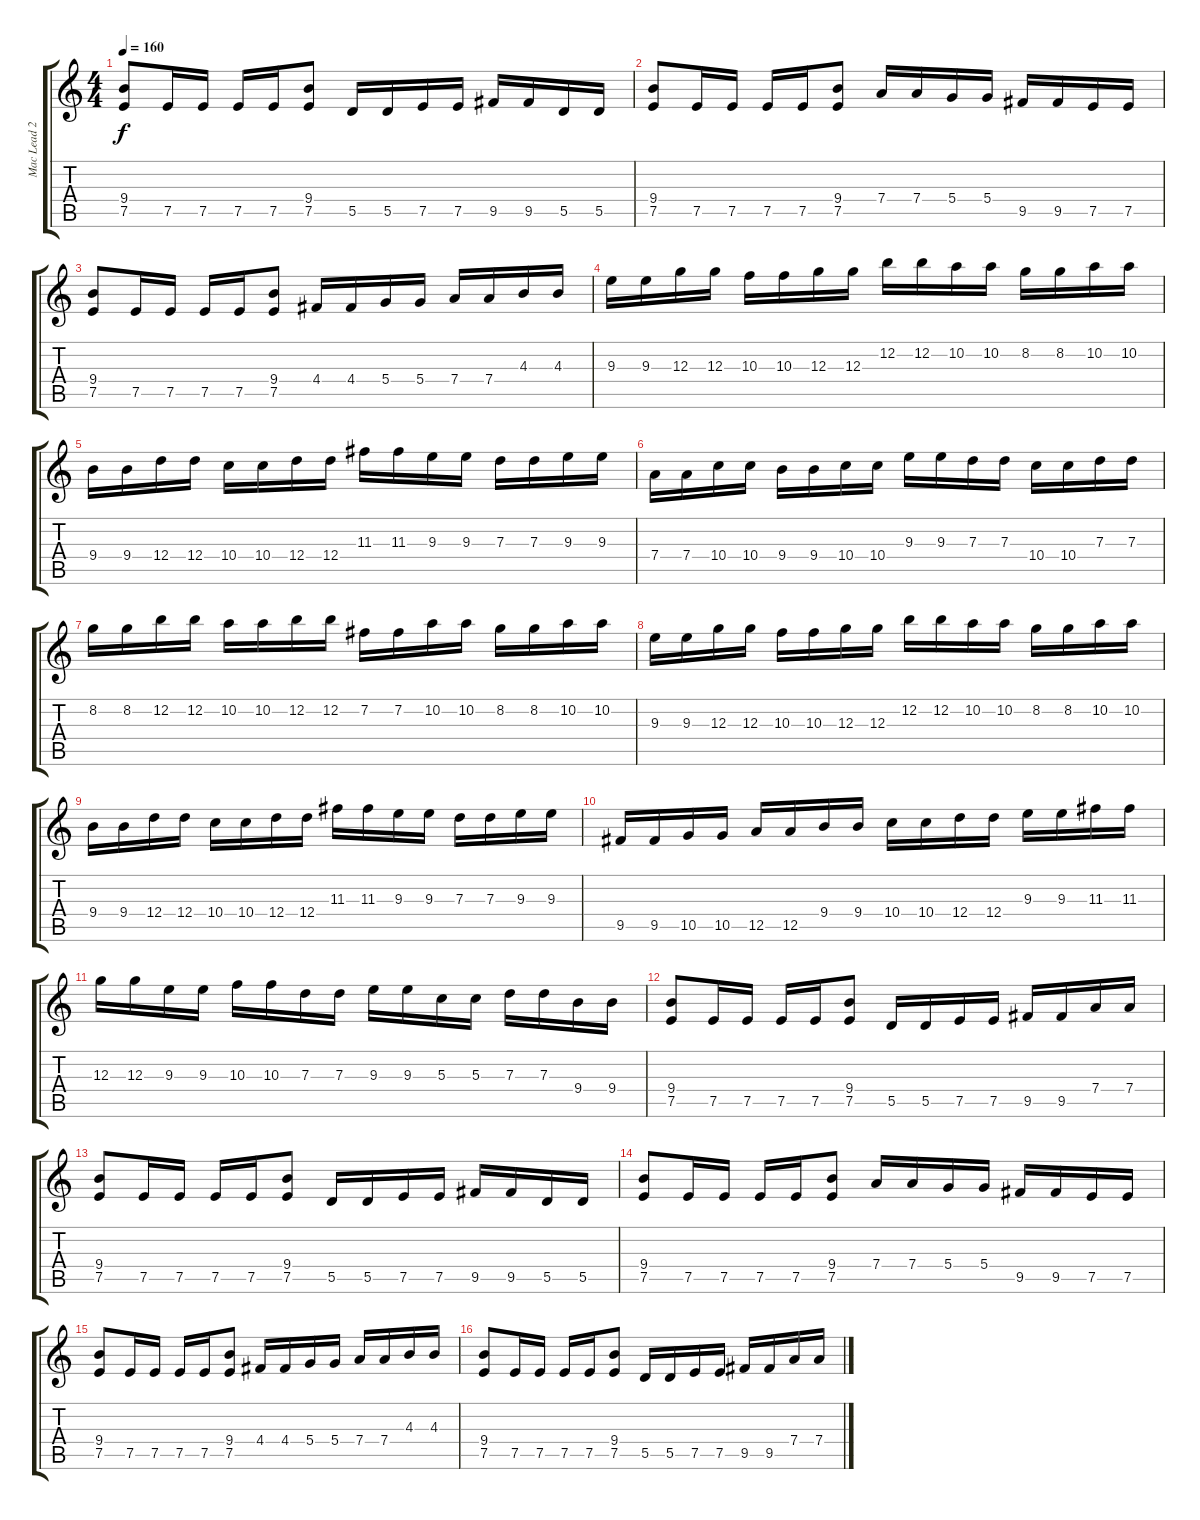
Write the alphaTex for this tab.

\track ("Mac Lead 2" "Mac Lead 2") {instrument overdrivenguitar}
\staff {score tabs}
\tuning (E4 B3 G3 D3 A2 E2) {hide}
\ts (4 4)
\tempo 160
\clef g2
\ks c
(9.4 7.5).8{dy f instrument overdrivenguitar} 7.5.16 7.5.16 7.5.16 7.5.16 (9.4 7.5).8 5.5.16 5.5.16 7.5.16 7.5.16 9.5.16 9.5.16 5.5.16 5.5.16 |
(9.4 7.5).8 7.5.16 7.5.16 7.5.16 7.5.16 (9.4 7.5).8 7.4.16 7.4.16 5.4.16 5.4.16 9.5.16 9.5.16 7.5.16 7.5.16 |
(9.4 7.5).8 7.5.16 7.5.16 7.5.16 7.5.16 (9.4 7.5).8 4.4.16 4.4.16 5.4.16 5.4.16 7.4.16 7.4.16 4.3.16 4.3.16 |
9.3.16{instrument electricguitarmuted} 9.3.16 12.3.16 12.3.16 10.3.16 10.3.16 12.3.16 12.3.16 12.2.16 12.2.16 10.2.16 10.2.16 8.2.16 8.2.16 10.2.16 10.2.16 |
9.4.16 9.4.16 12.4.16 12.4.16 10.4.16 10.4.16 12.4.16 12.4.16 11.3.16 11.3.16 9.3.16 9.3.16 7.3.16 7.3.16 9.3.16 9.3.16 |
7.4.16 7.4.16 10.4.16 10.4.16 9.4.16 9.4.16 10.4.16 10.4.16 9.3.16 9.3.16 7.3.16 7.3.16 10.4.16 10.4.16 7.3.16 7.3.16 |
8.2.16 8.2.16 12.2.16 12.2.16 10.2.16 10.2.16 12.2.16 12.2.16 7.2.16 7.2.16 10.2.16 10.2.16 8.2.16 8.2.16 10.2.16 10.2.16 |
9.3.16 9.3.16 12.3.16 12.3.16 10.3.16 10.3.16 12.3.16 12.3.16 12.2.16 12.2.16 10.2.16 10.2.16 8.2.16 8.2.16 10.2.16 10.2.16 |
9.4.16 9.4.16 12.4.16 12.4.16 10.4.16 10.4.16 12.4.16 12.4.16 11.3.16 11.3.16 9.3.16 9.3.16 7.3.16 7.3.16 9.3.16 9.3.16 |
9.5.16 9.5.16 10.5.16 10.5.16 12.5.16 12.5.16 9.4.16 9.4.16 10.4.16 10.4.16 12.4.16 12.4.16 9.3.16 9.3.16 11.3.16 11.3.16 |
12.3.16 12.3.16 9.3.16 9.3.16 10.3.16 10.3.16 7.3.16 7.3.16 9.3.16 9.3.16 5.3.16 5.3.16 7.3.16 7.3.16 9.4.16 9.4.16 |
(9.4 7.5).8{instrument overdrivenguitar} 7.5.16 7.5.16 7.5.16 7.5.16 (9.4 7.5).8 5.5.16 5.5.16 7.5.16 7.5.16 9.5.16 9.5.16 7.4.16 7.4.16 |
(9.4 7.5).8{instrument overdrivenguitar} 7.5.16 7.5.16 7.5.16 7.5.16 (9.4 7.5).8 5.5.16 5.5.16 7.5.16 7.5.16 9.5.16 9.5.16 5.5.16 5.5.16 |
(9.4 7.5).8 7.5.16 7.5.16 7.5.16 7.5.16 (9.4 7.5).8 7.4.16 7.4.16 5.4.16 5.4.16 9.5.16 9.5.16 7.5.16 7.5.16 |
(9.4 7.5).8 7.5.16 7.5.16 7.5.16 7.5.16 (9.4 7.5).8 4.4.16 4.4.16 5.4.16 5.4.16 7.4.16 7.4.16 4.3.16 4.3.16 |
(9.4 7.5).8{instrument overdrivenguitar} 7.5.16 7.5.16 7.5.16 7.5.16 (9.4 7.5).8 5.5.16 5.5.16 7.5.16 7.5.16 9.5.16 9.5.16 7.4.16 7.4.16
